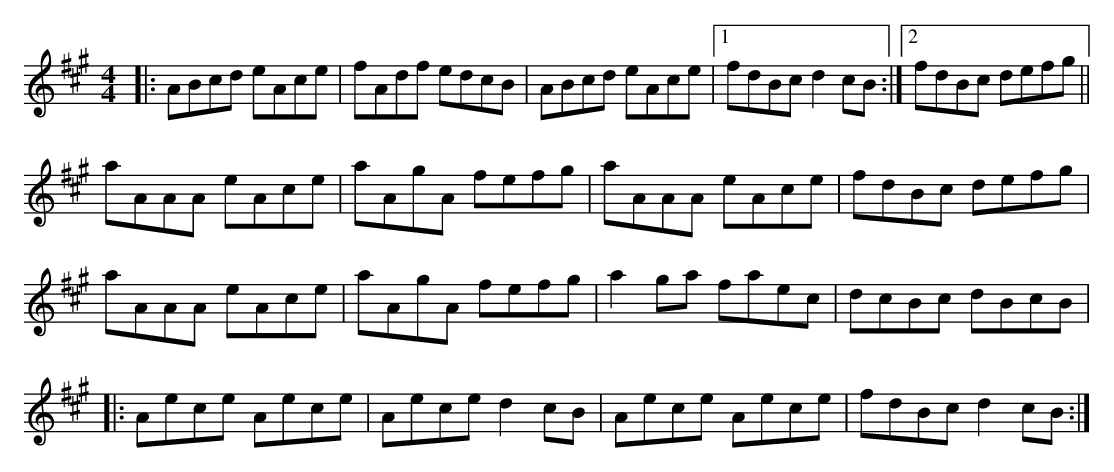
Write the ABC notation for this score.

X:1
M:4/4
K:A
|:ABcd eAce|fAdf edcB|ABcd eAce|1 fdBc d2cB:|2 fdBc defg||
aAAA eAce|aAgA fefg|aAAA eAce|fdBc defg|
aAAA eAce|aAgA fefg|a2ga faec|dcBc dBcB|
|:Aece Aece|Aece d2cB|Aece Aece|fdBc d2cB:|
